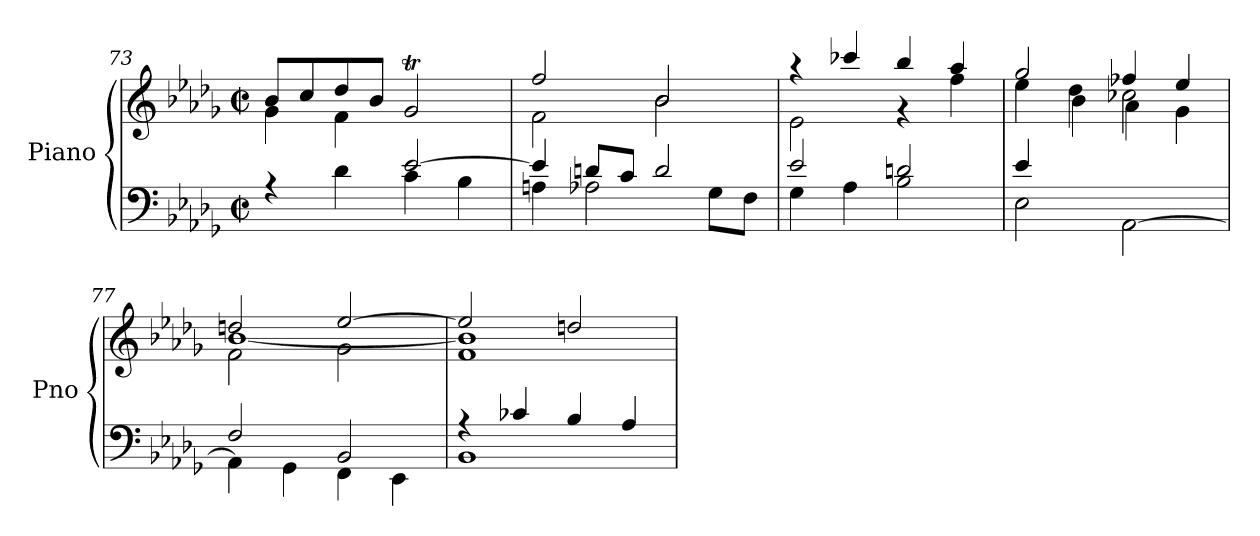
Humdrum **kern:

**kern	**kern
*part1	*part1
*staff2	*staff1
*I"Piano	*
*I'Pno	*
*clefF4	*clefG2
*k[b-e-a-d-g-]	*k[b-e-a-d-g-]
*M4/4	*M4/4
*met(c|)	*met(c|)
=73	=73
*^	*^
2ryy	4rA	8b-/L	4g-\
.	.	8cc/	.
.	4d-\	8dd-/	4f\
.	.	8b-/J	.
[2e-/	4c\	2g-T/	2ryy
.	4B-\	.	.
!!LO:PB:g=z	!!
=74	=74	=74	=74
4e-/]	4An\	2ff/	2f\
8dn/L	2A-X\	.	.
8c/J	.	.	.
2d/	.	2b-/	2b-\
.	8G-\L	.	.
.	8F\J	.	.
=75	=75	=75	=75
2e-/	4G-\	4r	2e-\
.	4A-\	4ccc-X/	.
2dn/	2B-\	4bb-/	4r
.	.	4aa-/	4ff\
=76	=76	=76	=76
*	*	*	*^
4e-/	2E-\	2gg-/	4ee-\	4ryy
2.ryy	.	.	4dd-\	4b-\
.	[2AA-\	4ff-X/	2cc-X\	4a-\
.	.	4ee-/	.	4g-\
=77	=77	=77	=77	=77
2F/	4AA-\]	2ddn/	[1b-	2f\
.	4GG-\	.	.	.
2BB-/	4FF\	[2ee-/	.	2g-\
.	4EE-\	.	.	.
=78	=78	=78	=78	=78
4r	1BB-	2ee-/]	1b-]	1f
4c-X/	.	.	.	.
4B-/	.	2ddn/	.	.
4A-/	.	.	.	.
*v	*v	*	*	*
*	*v	*v	*v
=	=
*-	*-
